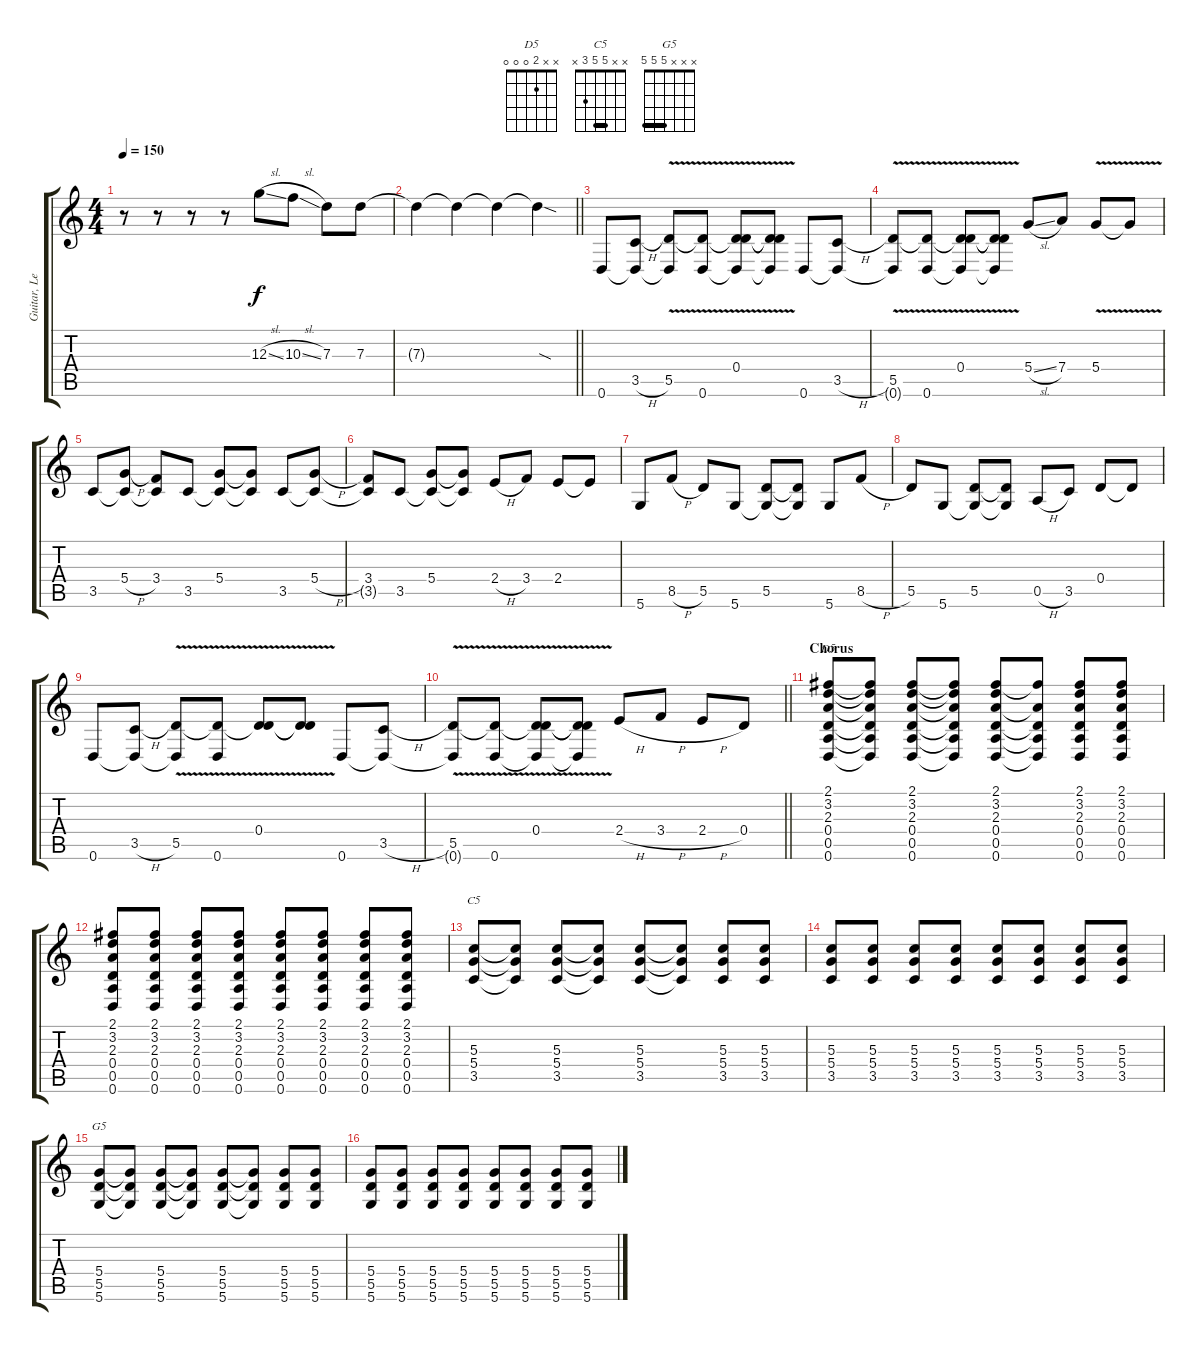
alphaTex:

\track ("Guitar, Lead" "Guitar, Le") {instrument overdrivenguitar}
\staff {score tabs}
\tuning (E4 B3 G3 D3 A2 D2) {hide}
\chord ("D5" x x 2 0 0 0)
\chord ("C5" x x 5 5 3 x) {barre 5}
\chord ("G5" x x x 5 5 5) {barre 5}
\ts (4 4)
\tempo 150
\clef g2
\ks c
r.8{dy f} r.8 r.8 r.8 12.3{sl}.8 10.3{sl}.8 7.3.8 7.3.8 |
\barLineRight lightlight
7.3{t}.4 7.3{t}.4 7.3{t}.4 7.3{sod t}.4 |
0.6.8 (3.5{h} 0.6{t}).8 (5.5{v} 0.6{t}).8 (5.5{v t} 0.6).8 (0.4 5.5{v t} 0.6{t}).8 (0.4{t} 5.5{v t} 0.6{t}).8 0.6.8 (3.5{h} 0.6{t}).8 |
(5.5{v} 0.6{t}).8 (5.5{v t} 0.6).8 (0.4 5.5{v t} 0.6{t}).8 (0.4{t} 5.5{v t} 0.6{t}).8 5.4{sl}.8 7.4.8 5.4{v}.8 5.4{v t}.8 |
3.5.8 (5.4{h} 3.5{t}).8 (3.4 3.5{t}).8 3.5.8 (5.4 3.5{t}).8 (5.4{t} 3.5{t}).8 3.5.8 (5.4{h} 3.5{t}).8 |
(3.4 3.5{t}).8 3.5.8 (5.4 3.5{t}).8 (5.4{t} 3.5{t}).8 2.4{h}.8 3.4.8 2.4.8 2.4{t}.8 |
5.6.8 8.5{h}.8 5.5.8 5.6.8 (5.5 5.6{t}).8 (5.5{t} 5.6{t}).8 5.6.8 8.5{h}.8 |
5.5.8 5.6.8 (5.5 5.6{t}).8 (5.5{t} 5.6{t}).8 0.5{h}.8 3.5.8 0.4.8 0.4{t}.8 |
0.6.8 (3.5{h} 0.6{t}).8 (5.5{v} 0.6{t}).8 (5.5{v t} 0.6).8 (0.4 5.5{v t}).8 (0.4{t} 5.5{v t}).8 0.6.8 (3.5{h} 0.6{t}).8 |
\barLineRight lightlight
(5.5{v} 0.6{t}).8 (5.5{v t} 0.6).8 (0.4 5.5{v t} 0.6{t}).8 (0.4{t} 5.5{v t} 0.6{t}).8 2.4{h}.8 3.4{h}.8 2.4{h}.8 0.4.8 |
\section ("" "Chorus")
(2.1 3.2 2.3 0.4 0.5 0.6).8{ch "D5"} (2.1{t} 3.2{t} 2.3{t} 0.4{t} 0.5{t} 0.6{t}).8 (2.1 3.2 2.3 0.4 0.5 0.6).8 (2.1{t} 3.2{t} 2.3{t} 0.4{t} 0.5{t} 0.6{t}).8 (2.1 3.2 2.3 0.4 0.5 0.6).8 (2.1{t} 2.3{t} 0.4{t} 0.5{t} 0.6{t}).8 (2.1 3.2 2.3 0.4 0.5 0.6).8 (2.1 3.2 2.3 0.4 0.5 0.6).8 |
(2.1 3.2 2.3 0.4 0.5 0.6).8 (2.1 3.2 2.3 0.4 0.5 0.6).8 (2.1 3.2 2.3 0.4 0.5 0.6).8 (2.1 3.2 2.3 0.4 0.5 0.6).8 (2.1 3.2 2.3 0.4 0.5 0.6).8 (2.1 3.2 2.3 0.4 0.5 0.6).8 (2.1 3.2 2.3 0.4 0.5 0.6).8 (2.1 3.2 2.3 0.4 0.5 0.6).8 |
(5.3 5.4 3.5).8{ch "C5"} (5.3{t} 5.4{t} 3.5{t}).8 (5.3 5.4 3.5).8 (5.3{t} 5.4{t} 3.5{t}).8 (5.3 5.4 3.5).8 (5.3{t} 5.4{t} 3.5{t}).8 (5.3 5.4 3.5).8 (5.3 5.4 3.5).8 |
(5.3 5.4 3.5).8 (5.3 5.4 3.5).8 (5.3 5.4 3.5).8 (5.3 5.4 3.5).8 (5.3 5.4 3.5).8 (5.3 5.4 3.5).8 (5.3 5.4 3.5).8 (5.3 5.4 3.5).8 |
(5.4 5.5 5.6).8{ch "G5"} (5.4{t} 5.5{t} 5.6{t}).8 (5.4 5.5 5.6).8 (5.4{t} 5.5{t} 5.6{t}).8 (5.4 5.5 5.6).8 (5.4{t} 5.5{t} 5.6{t}).8 (5.4 5.5 5.6).8 (5.4 5.5 5.6).8 |
(5.4 5.5 5.6).8 (5.4 5.5 5.6).8 (5.4 5.5 5.6).8 (5.4 5.5 5.6).8 (5.4 5.5 5.6).8 (5.4 5.5 5.6).8 (5.4 5.5 5.6).8 (5.4 5.5 5.6).8
